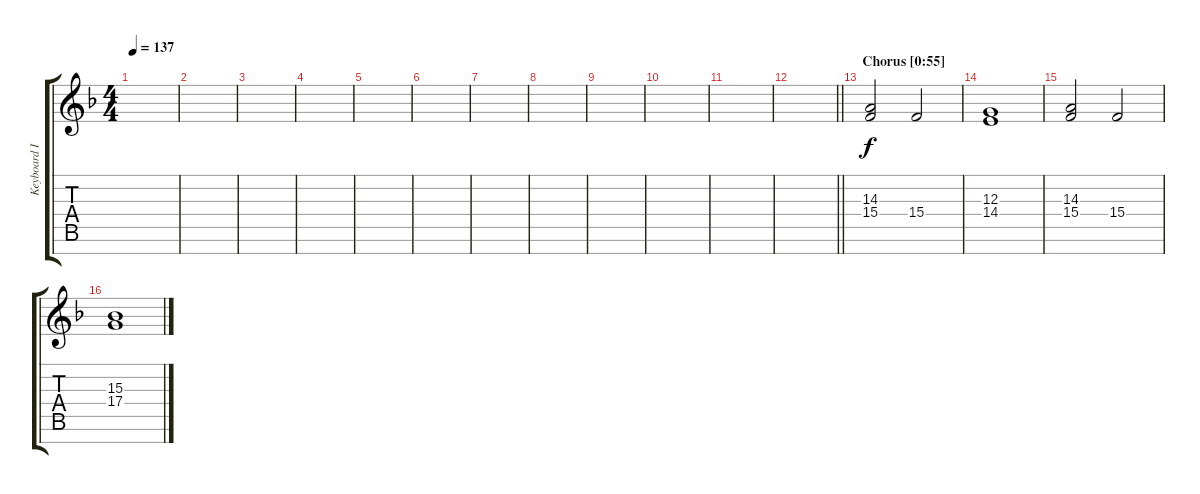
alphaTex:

\track ("Keyboard II" "Keyboard I") {instrument choiraahs}
\staff {score tabs}
\tuning (E4 B3 G3 D3 A2 E2 B1) {hide}
\ts (4 4)
\tempo 137
\clef g2
\ks dminor
|
|
|
|
|
|
|
|
|
|
|
\barLineRight lightlight
|
\section ("" "Chorus [0:55]")
(14.3 15.4).2 15.4.2 |
(12.3 14.4).1 |
(14.3 15.4).2 15.4.2 |
(15.3 17.4).1
